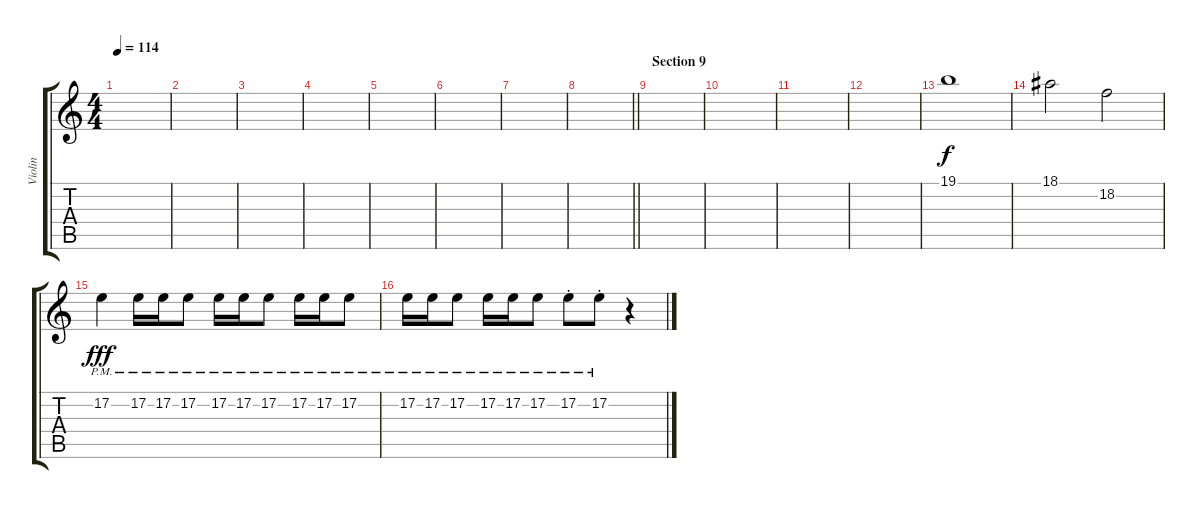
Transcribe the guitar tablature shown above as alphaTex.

\track ("Violin" "Violin") {instrument violin}
\staff {score tabs}
\tuning (E4 B3 G3 D3 A2 E2) {hide}
\ts (4 4)
\tempo 114
\clef g2
\ks c
|
|
|
|
|
|
|
\barLineRight lightlight
|
\section ("" "Section 9")
|
|
|
|
19.1.1{volume 16 instrument tremolostrings} |
18.1.2 18.2.2 |
17.2{pm}.4{dy fff} 17.2{pm}.16 17.2{pm}.16 17.2{pm}.8 17.2{pm}.16 17.2{pm}.16 17.2{pm}.8 17.2{pm}.16 17.2{pm}.16 17.2{pm}.8 |
17.2{pm}.16 17.2{pm}.16 17.2{pm}.8 17.2{pm}.16 17.2{pm}.16 17.2{pm}.8 17.2{pm st}.8 17.2{pm st}.8 r.4
